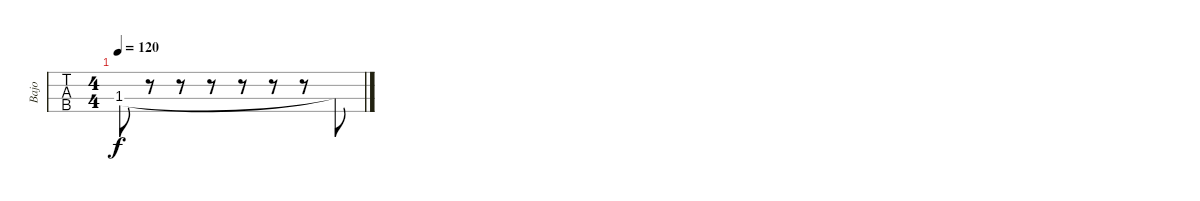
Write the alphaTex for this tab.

\track ("Bajo" "Bajo") {instrument electricbassfinger}
\staff {tabs}
\tuning (G2 D2 A1 E1) {hide}
\ts (4 4)
\tempo 120
\clef f4
\ks c
1.3.8{dy f} r.8 r.8 r.8 r.8 r.8 r.8 1.3{t}.8
